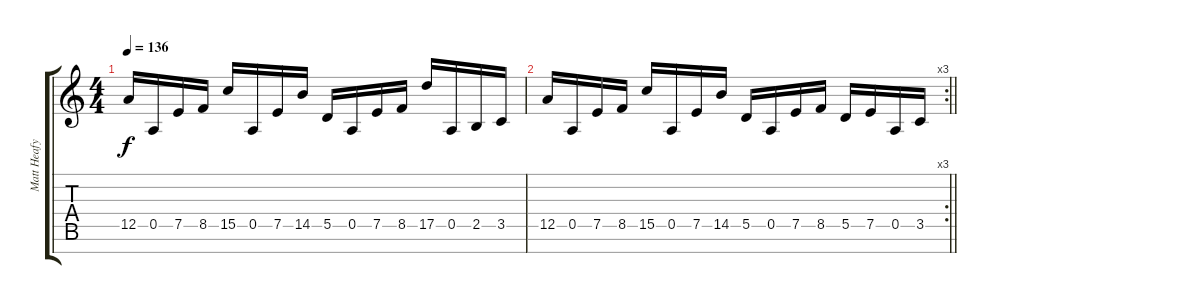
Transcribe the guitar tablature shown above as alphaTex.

\track ("Matt Heafy" "Matt Heafy") {instrument overdrivenguitar}
\staff {score tabs}
\tuning (E4 B3 G3 D3 A2 E2 B1) {hide}
\ts (4 4)
\tempo 136
\clef g2
\ks c
12.5.16{dy f} 0.5.16 7.5.16 8.5.16 15.5.16 0.5.16 7.5.16 14.5.16 5.5.16 0.5.16 7.5.16 8.5.16 17.5.16 0.5.16 2.5.16 3.5.16 |
\rc 3
\barLineRight lightlight
12.5.16 0.5.16 7.5.16 8.5.16 15.5.16 0.5.16 7.5.16 14.5.16 5.5.16 0.5.16 7.5.16 8.5.16 5.5.16 7.5.16 0.5.16 3.5.16
